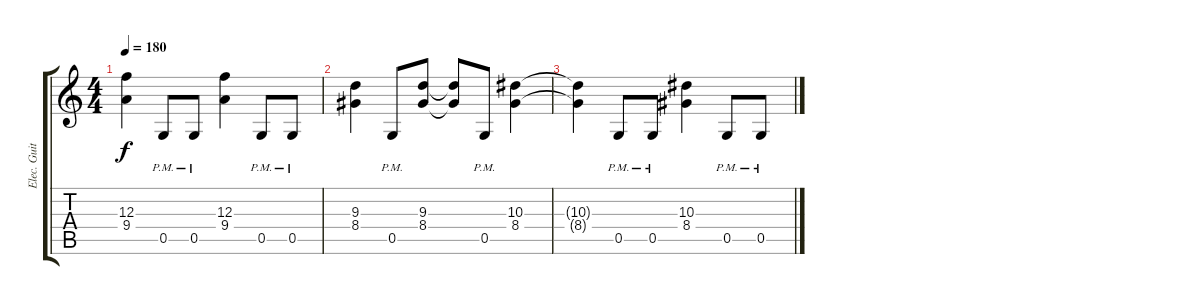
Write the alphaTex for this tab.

\track ("Elec. Guitar 2" "Elec. Guit") {mute instrument distortionguitar}
\staff {score tabs}
\tuning (D4 A3 F3 C3 G2 D2) {hide}
\ts (4 4)
\tempo 180
\clef g2
\ks c
(12.3{t} 9.4{t}).4{dy f} 0.5{pm}.8 0.5{pm}.8 (12.3 9.4).4 0.5{pm}.8 0.5{pm}.8 |
(9.3 8.4).4 0.5{pm}.8 (9.3 8.4).8 (9.3{t} 8.4{t}).8 0.5{pm}.8 (10.3 8.4).4 |
(10.3{t} 8.4{t}).4 0.5{pm}.8 0.5{pm}.8 (10.3 8.4).4 0.5{pm}.8 0.5{pm}.8
